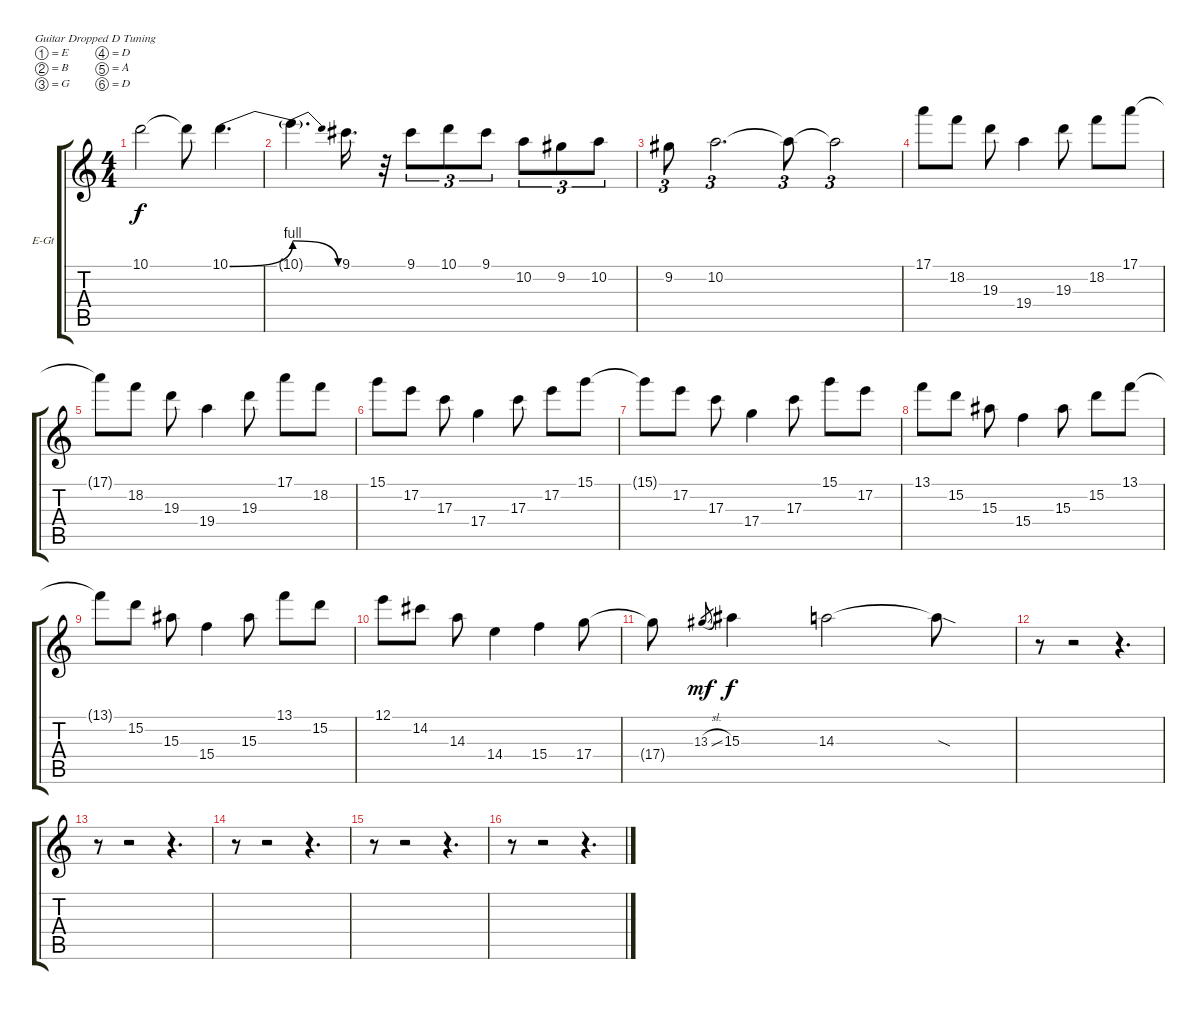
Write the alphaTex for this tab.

\bracketExtendMode groupsimilarinstruments
\firstSystemTrackNameOrientation horizontal
\otherSystemsTrackNameOrientation horizontal
\track ("Electric Guitar 5" "E-Gt") {instrument distortionguitar}
\staff {score tabs}
\tuning (E4 B3 G3 D3 A2 D2)
\ts (4 4)
\tempo (142 hide)
\clef g2
\ks c
10.1.2{dy f} 10.1{t}.8 10.1{be (bend 0 0 60 4)}.4{d} |
10.1{be (release 0 4 60 0) t}.4{d} 9.1.16{d} r.32 9.1.8{tu (3 2)} 10.1.8{tu (3 2)} 9.1.8{tu (3 2)} 10.2.8{tu (3 2)} 9.2.8{tu (3 2)} 10.2.8{tu (3 2)} |
9.2.8{tu (3 2)} 10.2.2{d tu (3 2)} 10.2{t}.8{tu (3 2)} 10.2{t}.2{tu (3 2)} |
17.1.8 18.2.8 19.3.8 19.4.4 19.3.8 18.2.8 17.1.8 |
17.1{t}.8 18.2.8 19.3.8 19.4.4 19.3.8 17.1.8 18.2.8 |
15.1.8 17.2.8 17.3.8 17.4.4 17.3.8 17.2.8 15.1.8 |
15.1{t}.8 17.2.8 17.3.8 17.4.4 17.3.8 15.1.8 17.2.8 |
13.1.8 15.2.8 15.3.8 15.4.4 15.3.8 15.2.8 13.1.8 |
13.1{t}.8 15.2.8 15.3.8 15.4.4 15.3.8 13.1.8 15.2.8 |
12.1.8 14.2.8 14.3.8 14.4.4 15.4.4 17.4.8 |
17.4{t}.8 13.3{sl}.8{gr dy mf} 15.3.4{dy f} 14.3.2 14.3{sod t}.8 |
r.8 r.2 r.4{d} |
r.8 r.2 r.4{d} |
r.8 r.2 r.4{d} |
r.8 r.2 r.4{d} |
r.8 r.2 r.4{d}
